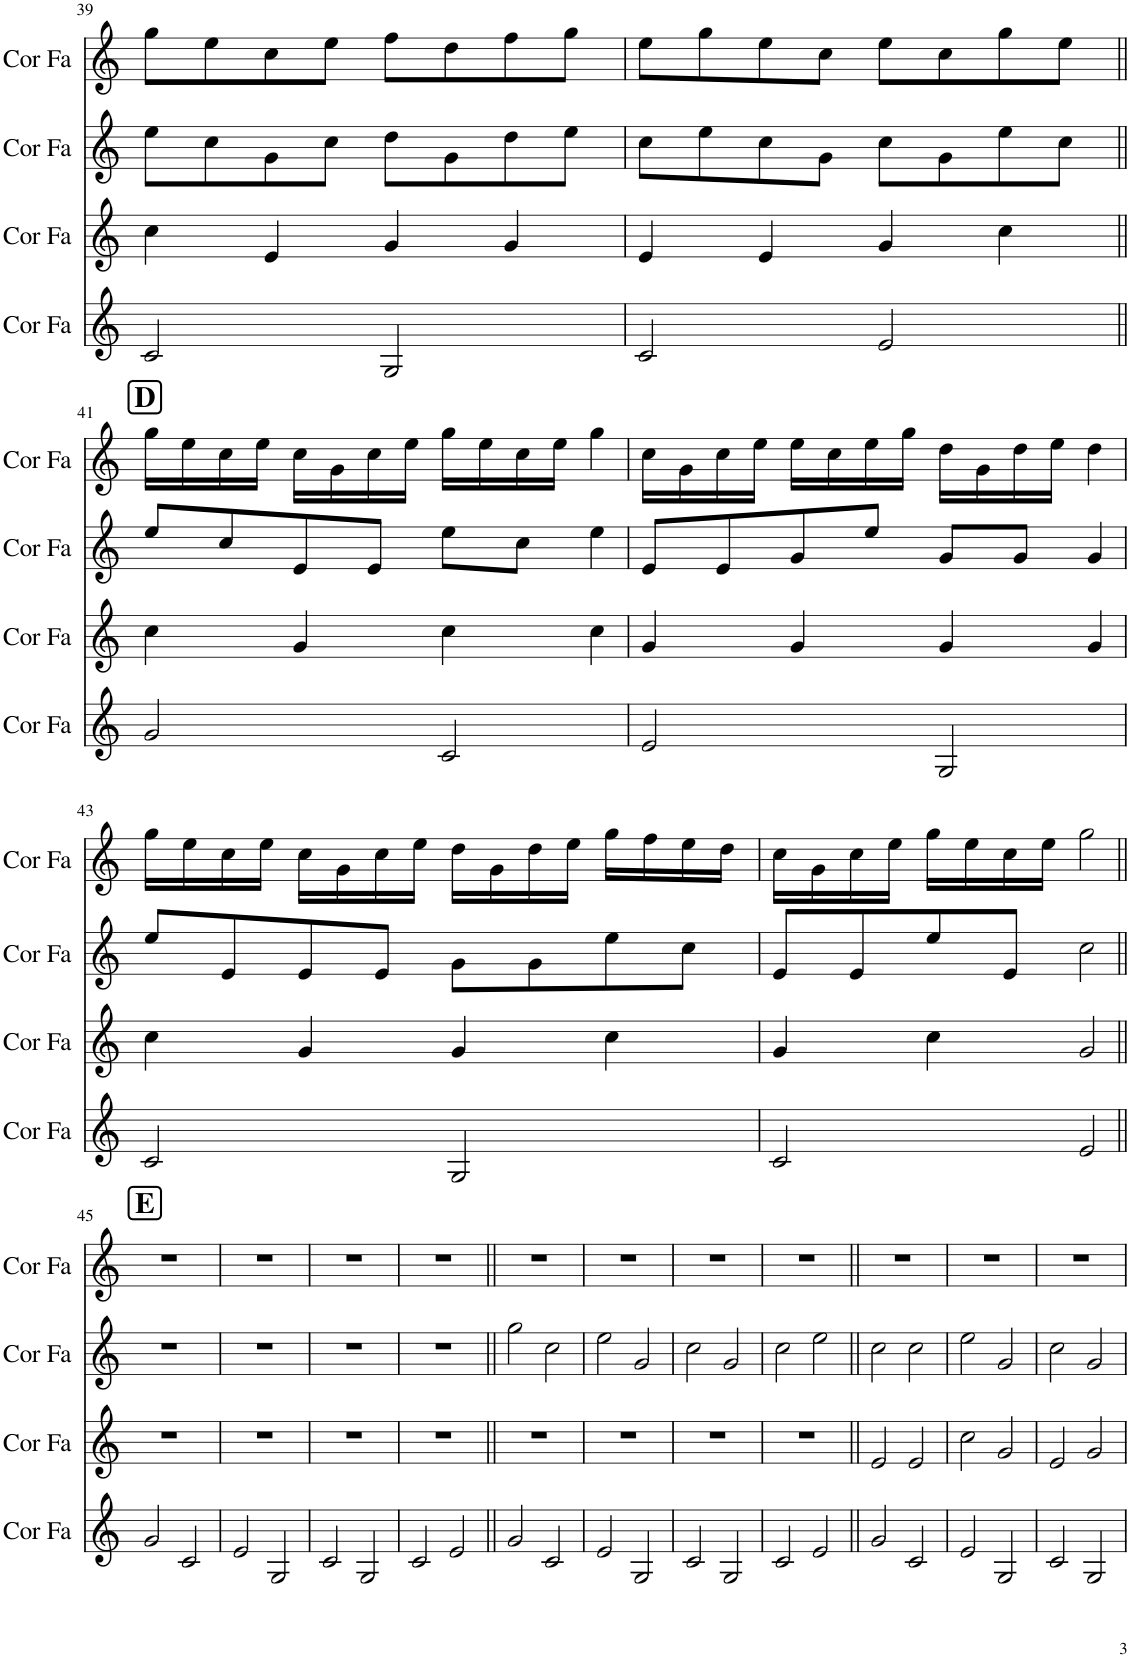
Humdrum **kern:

**kern	**kern	**kern	**kern
*part4	*part3	*part2	*part1
*staff4	*staff3	*staff2	*staff1
*I"Cor en Fa	*I"Cor en Fa	*I"Cor en Fa	*I"Cor en Fa
*I'Cor Fa	*I'Cor Fa	*I'Cor Fa	*I'Cor Fa
!!LO:PB:g=z
*clefG2	*clefG2	*clefG2	*clefG2
*Trd4c7	*Trd4c7	*Trd4c7	*Trd4c7
*k[]	*k[]	*k[]	*k[]
*M4/4	*M4/4	*M4/4	*M4/4
=39	=39	=39	=39
2c/	4cc\	8ee\L	8gg\L
.	.	8cc\	8ee\
.	4e/	8g\	8cc\
.	.	8cc\J	8ee\J
2G/	4g/	8dd\L	8ff\L
.	.	8g\	8dd\
.	4g/	8dd\	8ff\
.	.	8ee\J	8gg\J
=40	=40	=40	=40
2c/	4e/	8cc\L	8ee\L
.	.	8ee\	8gg\
.	4e/	8cc\	8ee\
.	.	8g\J	8cc\J
2e/	4g/	8cc\L	8ee\L
.	.	8g\	8cc\
.	4cc\	8ee\	8gg\
.	.	8cc\J	8ee\J
!!LO:LB:g=z
!!LO:REH:place=s1:a:B:cj:fs=14:t=D
=41||	=41||	=41||	=41||
2g/	4cc\	8ee/L	16gg\LL
.	.	.	16ee\
.	.	8cc/	16cc\
.	.	.	16ee\JJ
.	4g/	8e/	16cc\LL
.	.	.	16g\
.	.	8e/J	16cc\
.	.	.	16ee\JJ
2c/	4cc\	8ee\L	16gg\LL
.	.	.	16ee\
.	.	8cc\J	16cc\
.	.	.	16ee\JJ
.	4cc\	4ee\	4gg\
=42	=42	=42	=42
2e/	4g/	8e/L	16cc\LL
.	.	.	16g\
.	.	8e/	16cc\
.	.	.	16ee\JJ
.	4g/	8g/	16ee\LL
.	.	.	16cc\
.	.	8ee/J	16ee\
.	.	.	16gg\JJ
2G/	4g/	8g/L	16dd\LL
.	.	.	16g\
.	.	8g/J	16dd\
.	.	.	16ee\JJ
.	4g/	4g/	4dd\
!!LO:LB:g=z
=43	=43	=43	=43
2c/	4cc\	8ee/L	16gg\LL
.	.	.	16ee\
.	.	8e/	16cc\
.	.	.	16ee\JJ
.	4g/	8e/	16cc\LL
.	.	.	16g\
.	.	8e/J	16cc\
.	.	.	16ee\JJ
2G/	4g/	8g\L	16dd\LL
.	.	.	16g\
.	.	8g\	16dd\
.	.	.	16ee\JJ
.	4cc\	8ee\	16gg\LL
.	.	.	16ff\
.	.	8cc\J	16ee\
.	.	.	16dd\JJ
=44	=44	=44	=44
2c/	4g/	8e/L	16cc\LL
.	.	.	16g\
.	.	8e/	16cc\
.	.	.	16ee\JJ
.	4cc\	8ee/	16gg\LL
.	.	.	16ee\
.	.	8e/J	16cc\
.	.	.	16ee\JJ
2e/	2g/	2cc\	2gg\
!!LO:LB:g=z
!!LO:REH:place=s1:a:B:cj:fs=14:t=E
=45||	=45||	=45||	=45||
2g/	1r	1r	1r
2c/	.	.	.
=46	=46	=46	=46
2e/	1r	1r	1r
2G/	.	.	.
=47	=47	=47	=47
2c/	1r	1r	1r
2G/	.	.	.
=48	=48	=48	=48
2c/	1r	1r	1r
2e/	.	.	.
=49||	=49||	=49||	=49||
2g/	1r	2gg\	1r
2c/	.	2cc\	.
=50	=50	=50	=50
2e/	1r	2ee\	1r
2G/	.	2g/	.
=51	=51	=51	=51
2c/	1r	2cc\	1r
2G/	.	2g/	.
=52	=52	=52	=52
2c/	1r	2cc\	1r
2e/	.	2ee\	.
=53||	=53||	=53||	=53||
2g/	2e/	2cc\	1r
2c/	2e/	2cc\	.
=54	=54	=54	=54
2e/	2cc\	2ee\	1r
2G/	2g/	2g/	.
=55	=55	=55	=55
2c/	2e/	2cc\	1r
2G/	2g/	2g/	.
=	=	=	=
*-	*-	*-	*-
